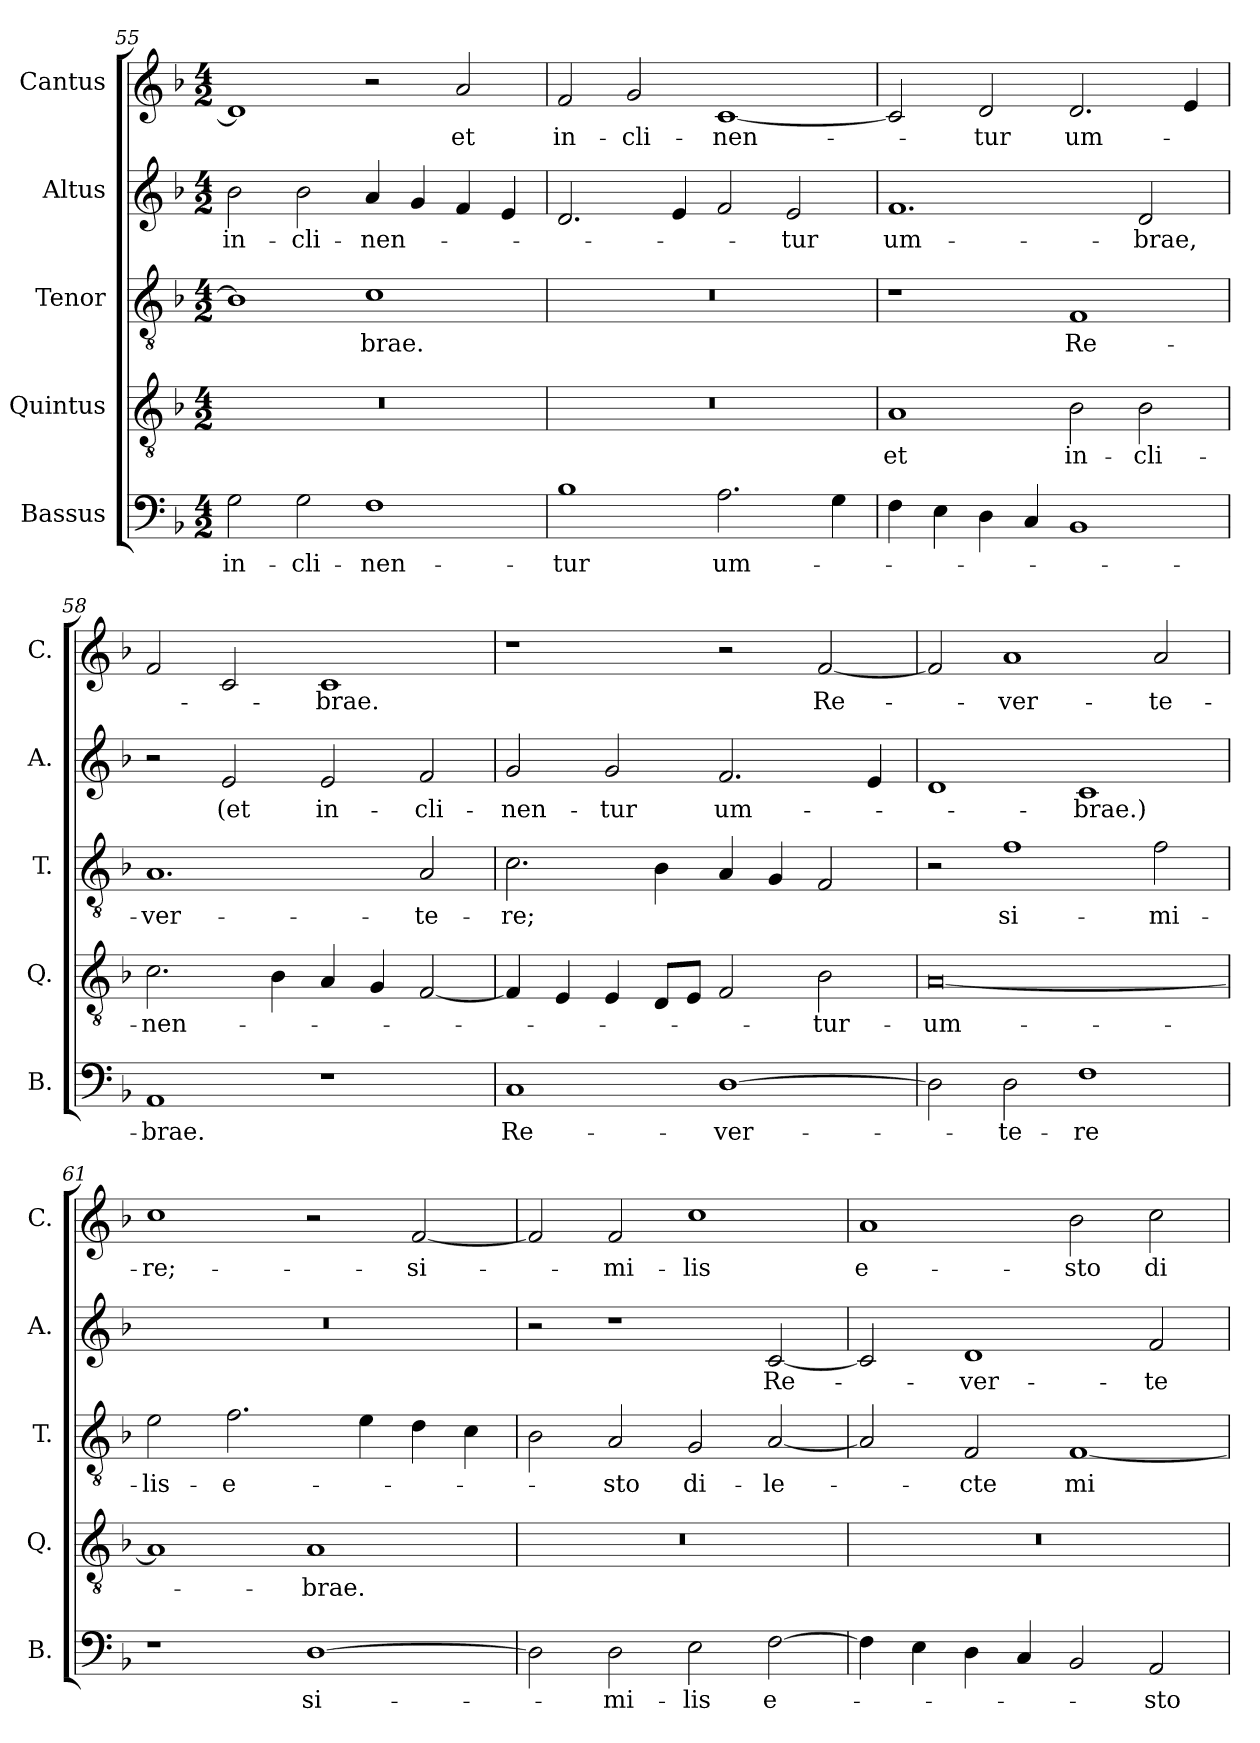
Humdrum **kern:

**kern	**text	**kern	**text	**kern	**text	**kern	**text	**kern	**text
*part5	*part5	*part4	*part4	*part3	*part3	*part2	*part2	*part1	*part1
*staff5	*staff5	*staff4	*staff4	*staff3	*staff3	*staff2	*staff2	*staff1	*staff1
*I"Bassus	*	*I"Quintus	*	*I"Tenor	*	*I"Altus	*	*I"Cantus	*
*I'B.	*	*I'Q.	*	*I'T.	*	*I'A.	*	*I'C.	*
*clefF4	*	*clefGv2	*	*clefGv2	*	*clefG2	*	*clefG2	*
*k[b-]	*	*k[b-]	*	*k[b-]	*	*k[b-]	*	*k[b-]	*
*F:	*	*F:	*	*F:	*	*F:	*	*F:	*
*M4/2	*	*M4/2	*	*M4/2	*	*M4/2	*	*M4/2	*
=55	=55	=55	=55	=55	=55	=55	=55	=55	=55
2G\	in­-	0r	.	1B-]	.	2b-\	in­-	1d]	.
2G\	cli-	.	.	.	.	2b-\	cli-	.	.
1F	nen-	.	.	1c	brae.	4a/	nen-	2r	.
.	.	.	.	.	.	4g/	.	.	.
.	.	.	.	.	.	4f/	.	2a/	et
.	.	.	.	.	.	4e/	.	.	.
=56	=56	=56	=56	=56	=56	=56	=56	=56	=56
1B-	tur	0r	.	0r	.	2.d/	.	2f/	in­-
.	.	.	.	.	.	.	.	2g/	cli-
.	.	.	.	.	.	4e/	.	.	.
2.A\	um­-	.	.	.	.	2f/	.	[1c	nen­-
.	.	.	.	.	.	2e/	tur	.	.
4G\	.	.	.	.	.	.	.	.	.
=57	=57	=57	=57	=57	=57	=57	=57	=57	=57
4F\	.	1A	et	1r	.	1.f	um-	2c/]	.
4E\	.	.	.	.	.	.	.	.	.
4D\	.	.	.	.	.	.	.	2d/	tur
4C/	.	.	.	.	.	.	.	.	.
1BB-	.	2B-\	in-	1F	Re­-	.	.	2.d/	um-
.	.	2B-\	cli­-	.	.	2d/	brae,	.	.
.	.	.	.	.	.	.	.	4e/	.
=58	=58	=58	=58	=58	=58	=58	=58	=58	=58
1AA	brae.	2.c\	nen-	1.A	ver-	2r	.	2f/	.
.	.	.	.	.	.	2e/	(et	2c/	.
.	.	4B-\	.	.	.	.	.	.	.
1r	.	4A/	.	.	.	2e/	in-	1c	brae.
.	.	4G/	.	.	.	.	.	.	.
.	.	[2F/	.	2A/	te-	2f/	cli-	.	.
=59	=59	=59	=59	=59	=59	=59	=59	=59	=59
1C	Re­-	4F/]	.	2.c\	re;	2g/	nen­-	1r	.
.	.	4E/	.	.	.	.	.	.	.
.	.	4E/	.	.	.	2g/	tur	.	.
.	.	8D/L	.	4B-\	.	.	.	.	.
.	.	8E/J	.	.	.	.	.	.	.
[1D	ver­-	2F/	.	4A/	.	2.f/	um­-	2r	.
.	.	.	.	4G/	.	.	.	.	.
.	.	2B-\	tur­-	2F/	.	.	.	[2f/	Re­-
.	.	.	.	.	.	4e/	.	.	.
=60	=60	=60	=60	=60	=60	=60	=60	=60	=60
2D\]	.	[0A	um-	2r	.	1d	.	2f/]	.
2D\	te-	.	.	1f	si-	.	.	1a	ver-
1F	re	.	.	.	.	1c	brae.)	.	.
.	.	.	.	2f\	mi-	.	.	2a/	te­-
=61	=61	=61	=61	=61	=61	=61	=61	=61	=61
1r	.	1A]	.	2e\	lis-	0r	.	1cc	re;-
.	.	.	.	2.f\	e­-	.	.	.	.
[1D	si­-	1A	brae.	.	.	.	.	2r	.
.	.	.	.	4e\	.	.	.	.	.
.	.	.	.	4d\	.	.	.	[2f/	si­-
.	.	.	.	4c\	.	.	.	.	.
=62	=62	=62	=62	=62	=62	=62	=62	=62	=62
2D\]	.	0r	.	2B-\	.	2r	.	2f/]	.
2D\	mi­-	.	.	2A/	sto	1r	.	2f/	mi­-
2E\	lis	.	.	2G/	di­-	.	.	1cc	lis
[2F\	e­-	.	.	[2A/	le-	[2c/	Re-	.	.
=63	=63	=63	=63	=63	=63	=63	=63	=63	=63
4F\]	.	0r	.	2A/]	.	2c/]	.	1a	e­-
4E\	.	.	.	.	.	.	.	.	.
4D\	.	.	.	2F/	cte	1d	ver-	.	.
4C/	.	.	.	.	.	.	.	.	.
2BB-/	.	.	.	[1F	mi	.	.	2b-\	sto
2AA/	sto	.	.	.	.	2f/	te-	2cc\	di-
=	=	=	=	=	=	=	=	=	=
*-	*-	*-	*-	*-	*-	*-	*-	*-	*-
